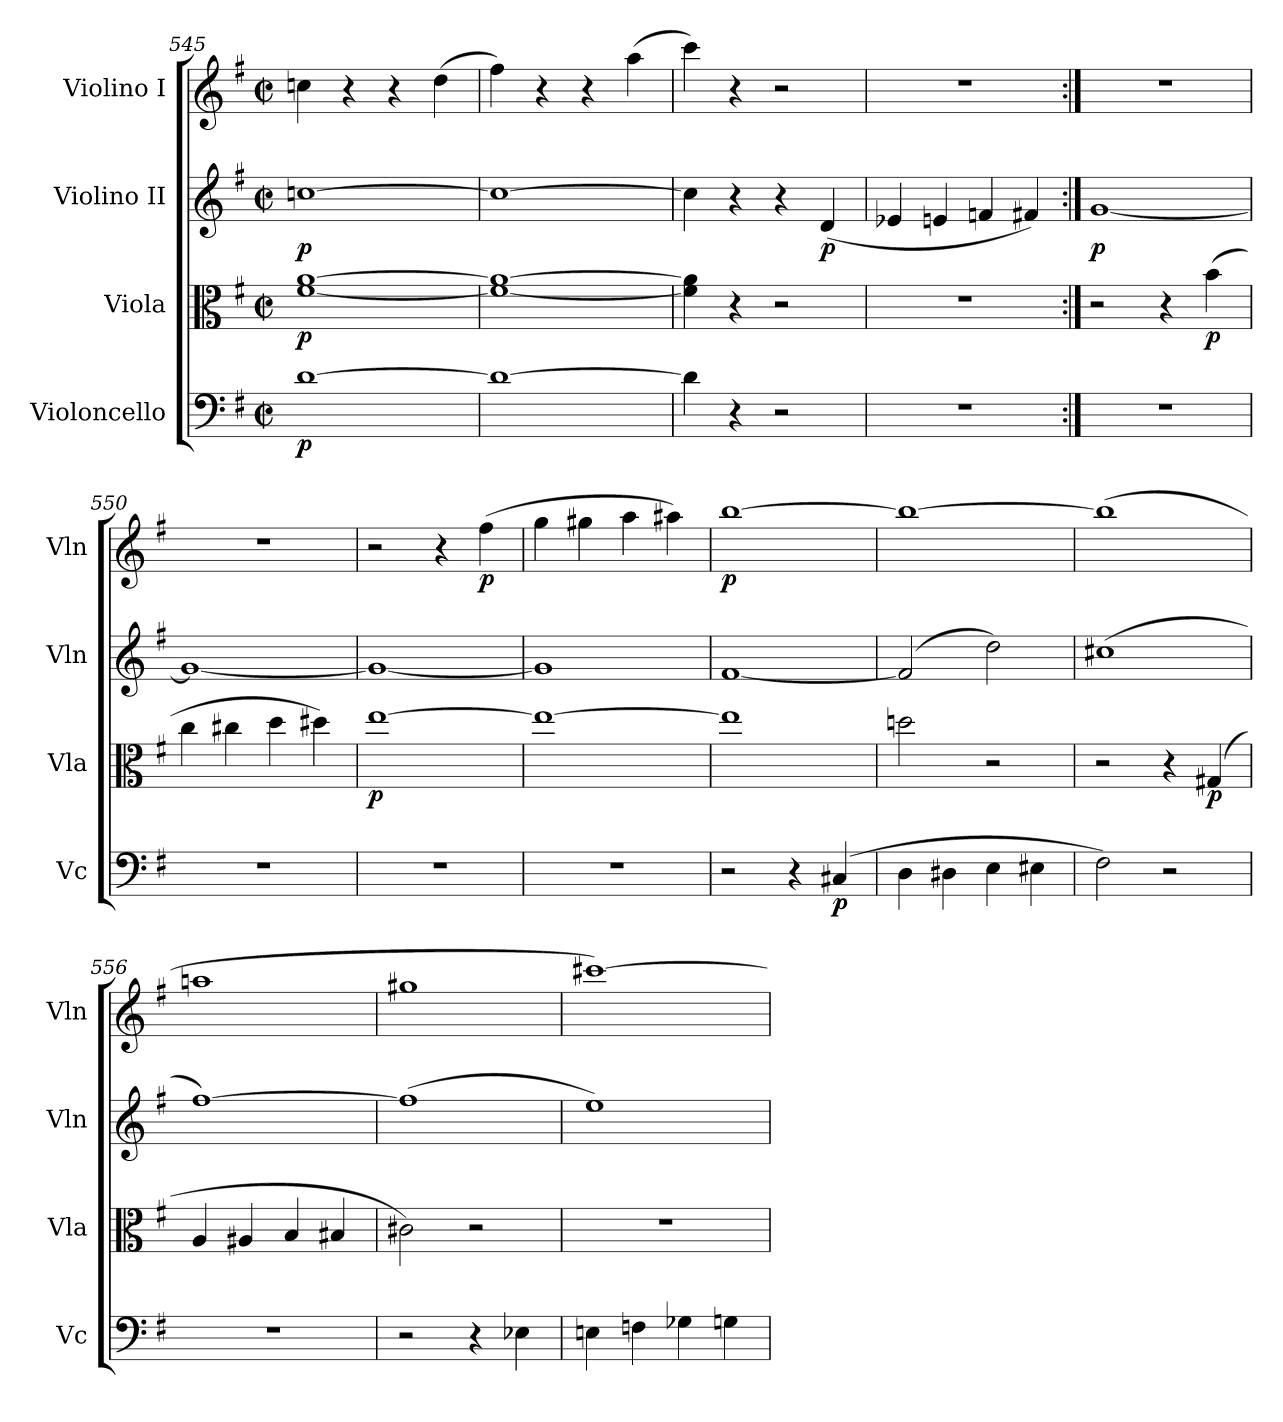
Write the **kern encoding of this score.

**kern	**dynam	**kern	**dynam	**kern	**dynam	**kern	**dynam
*part4	*part4	*part3	*part3	*part2	*part2	*part1	*part1
*staff4	*staff4	*staff3	*staff3	*staff2	*staff2	*staff1	*staff1
*I"Violoncello	*	*I"Viola	*	*I"Violino II	*	*I"Violino I	*
*I'Vc	*	*I'Vla	*	*I'Vln	*	*I'Vln	*
*clefF4	*	*clefC3	*	*clefG2	*	*clefG2	*
*k[f#]	*	*k[f#]	*	*k[f#]	*	*k[f#]	*
*M2/2	*	*M2/2	*	*M2/2	*	*M2/2	*
*met(c|)	*	*met(c|)	*	*met(c|)	*	*met(c|)	*
=545	=545	=545	=545	=545	=545	=545	=545
[1d	p	[1f# [1a	p	[1ccn	p	4ccn	.
.	.	.	.	.	.	4r	.
.	.	.	.	.	.	4r	.
.	.	.	.	.	.	(4dd	.
=546	=546	=546	=546	=546	=546	=546	=546
1d_	.	1f#_ 1a_	.	1cc_	.	4ff#)	.
.	.	.	.	.	.	4r	.
.	.	.	.	.	.	4r	.
.	.	.	.	.	.	(4aa	.
=547	=547	=547	=547	=547	=547	=547	=547
4d]	.	4f#] 4a]	.	4cc]	.	4ccc)	.
4r	.	4r	.	4r	.	4r	.
2r	.	2r	.	4r	.	2r	.
.	.	.	.	(4d	p	.	.
=548	=548	=548	=548	=548	=548	=548	=548
1r	.	1r	.	4e-X	.	1r	.
.	.	.	.	4en	.	.	.
.	.	.	.	4fn	.	.	.
.	.	.	.	4f#X)	.	.	.
=549:|!	=549:|!	=549:|!	=549:|!	=549:|!	=549:|!	=549:|!	=549:|!
1r	.	2r	.	[1g	p	1r	.
.	.	4r	.	.	.	.	.
.	.	(4b	p	.	.	.	.
=550	=550	=550	=550	=550	=550	=550	=550
1r	.	4cc	.	1g_	.	1r	.
.	.	4cc#X	.	.	.	.	.
.	.	4dd	.	.	.	.	.
.	.	4dd#X)	.	.	.	.	.
=551	=551	=551	=551	=551	=551	=551	=551
1r	.	[1ee	p	1g_	.	2r	.
.	.	.	.	.	.	4r	.
.	.	.	.	.	.	(4ff#	p
=552	=552	=552	=552	=552	=552	=552	=552
1r	.	1ee_	.	1g]	.	4gg	.
.	.	.	.	.	.	4gg#X	.
.	.	.	.	.	.	4aa	.
.	.	.	.	.	.	4aa#X)	.
=553	=553	=553	=553	=553	=553	=553	=553
2r	.	1ee]	.	[1f#	.	[1bb	p
4r	.	.	.	.	.	.	.
(4C#X	p	.	.	.	.	.	.
=554	=554	=554	=554	=554	=554	=554	=554
4D	.	2ddn	.	(2f#]	.	1bb_	.
4D#X	.	.	.	.	.	.	.
4E	.	2r	.	2dd)	.	.	.
4E#X	.	.	.	.	.	.	.
=555	=555	=555	=555	=555	=555	=555	=555
2F#)	.	2r	.	(1cc#X	.	(1bb]	.
2r	.	4r	.	.	.	.	.
.	.	(4G#X	p	.	.	.	.
=556	=556	=556	=556	=556	=556	=556	=556
1r	.	4A	.	[1ff#)	.	1aan	.
.	.	4A#X	.	.	.	.	.
.	.	4B	.	.	.	.	.
.	.	4B#X	.	.	.	.	.
=557	=557	=557	=557	=557	=557	=557	=557
2r	.	2c#X)	.	(1ff#]	.	1gg#X	.
4r	.	2r	.	.	.	.	.
4E-X	.	.	.	.	.	.	.
=558	=558	=558	=558	=558	=558	=558	=558
4En	.	1r	.	1ee)	.	[1ccc#X)	.
4Fn	.	.	.	.	.	.	.
4G-X	.	.	.	.	.	.	.
4Gn	.	.	.	.	.	.	.
=	=	=	=	=	=	=	=
*-	*-	*-	*-	*-	*-	*-	*-
